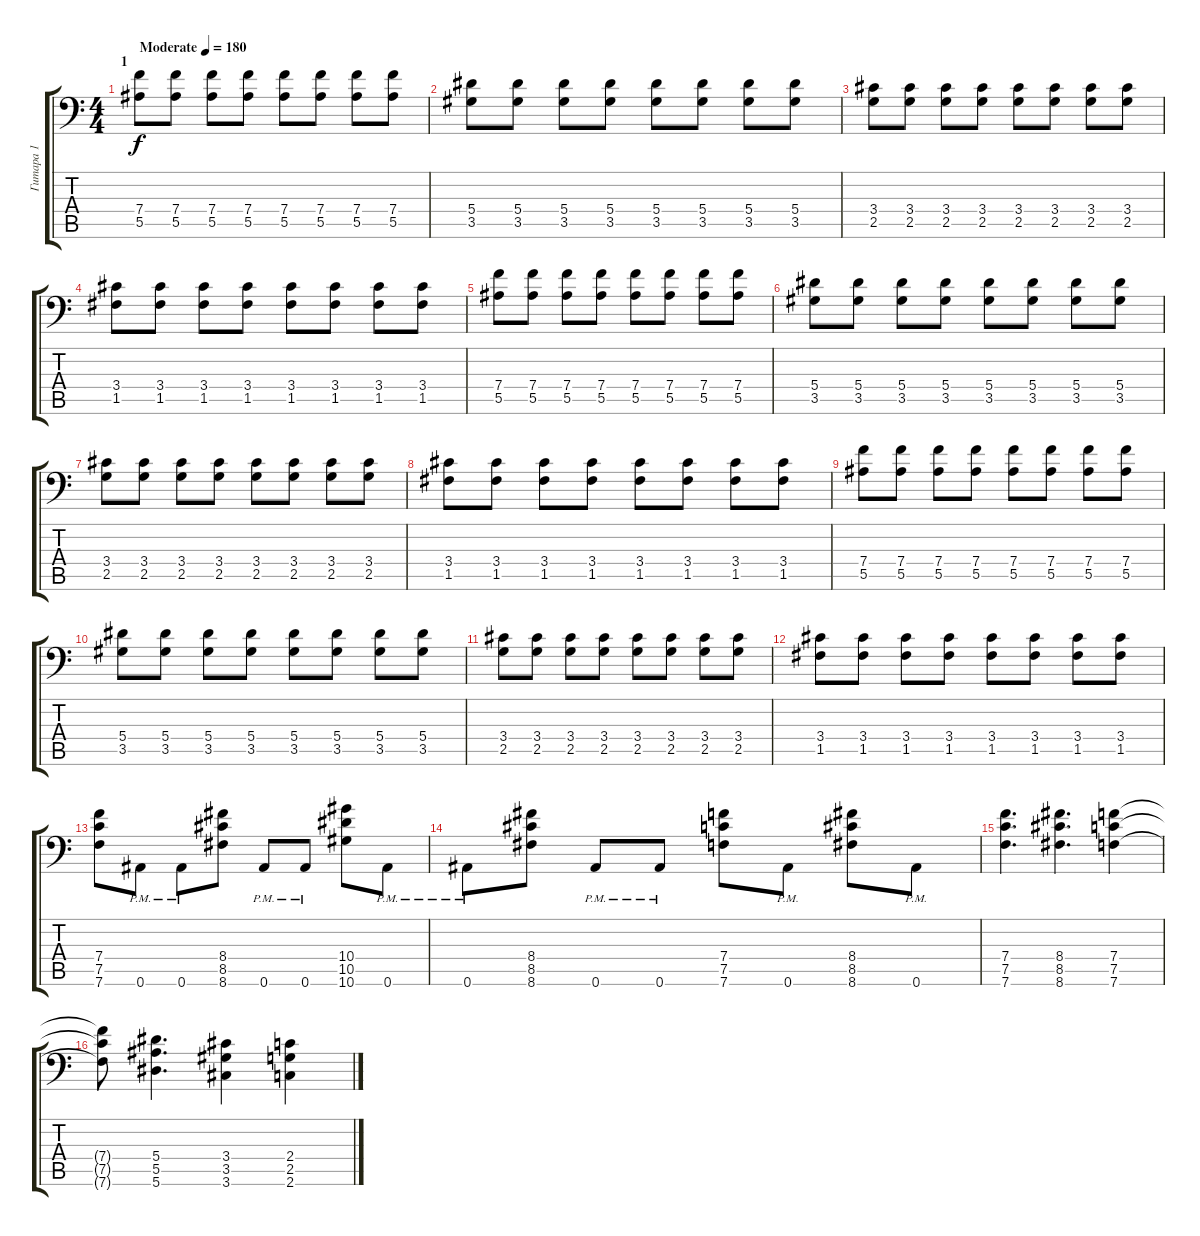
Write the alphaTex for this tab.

\track ("Гитара 1" "Гитара 1") {instrument distortionguitar}
\staff {score tabs}
\tuning (C4 G3 Eb3 Bb2 F2 Bb1) {hide}
\ts (4 4)
\section ("" "1")
\tempo (180 "Moderate")
\clef f4
\ks c
(7.4 5.5).8{dy f instrument distortionguitar} (7.4 5.5).8 (7.4 5.5).8 (7.4 5.5).8 (7.4 5.5).8 (7.4 5.5).8 (7.4 5.5).8 (7.4 5.5).8 |
(5.4 3.5).8 (5.4 3.5).8 (5.4 3.5).8 (5.4 3.5).8 (5.4 3.5).8 (5.4 3.5).8 (5.4 3.5).8 (5.4 3.5).8 |
(3.4 2.5).8 (3.4 2.5).8 (3.4 2.5).8 (3.4 2.5).8 (3.4 2.5).8 (3.4 2.5).8 (3.4 2.5).8 (3.4 2.5).8 |
(3.4 1.5).8 (3.4 1.5).8 (3.4 1.5).8 (3.4 1.5).8 (3.4 1.5).8 (3.4 1.5).8 (3.4 1.5).8 (3.4 1.5).8 |
(7.4 5.5).8 (7.4 5.5).8 (7.4 5.5).8 (7.4 5.5).8 (7.4 5.5).8 (7.4 5.5).8 (7.4 5.5).8 (7.4 5.5).8 |
(5.4 3.5).8 (5.4 3.5).8 (5.4 3.5).8 (5.4 3.5).8 (5.4 3.5).8 (5.4 3.5).8 (5.4 3.5).8 (5.4 3.5).8 |
(3.4 2.5).8 (3.4 2.5).8 (3.4 2.5).8 (3.4 2.5).8 (3.4 2.5).8 (3.4 2.5).8 (3.4 2.5).8 (3.4 2.5).8 |
(3.4 1.5).8 (3.4 1.5).8 (3.4 1.5).8 (3.4 1.5).8 (3.4 1.5).8 (3.4 1.5).8 (3.4 1.5).8 (3.4 1.5).8 |
(7.4 5.5).8 (7.4 5.5).8 (7.4 5.5).8 (7.4 5.5).8 (7.4 5.5).8 (7.4 5.5).8 (7.4 5.5).8 (7.4 5.5).8 |
(5.4 3.5).8 (5.4 3.5).8 (5.4 3.5).8 (5.4 3.5).8 (5.4 3.5).8 (5.4 3.5).8 (5.4 3.5).8 (5.4 3.5).8 |
(3.4 2.5).8 (3.4 2.5).8 (3.4 2.5).8 (3.4 2.5).8 (3.4 2.5).8 (3.4 2.5).8 (3.4 2.5).8 (3.4 2.5).8 |
(3.4 1.5).8 (3.4 1.5).8 (3.4 1.5).8 (3.4 1.5).8 (3.4 1.5).8 (3.4 1.5).8 (3.4 1.5).8 (3.4 1.5).8 |
(7.4 7.5 7.6).8 0.6{pm}.8 0.6{pm}.8 (8.4 8.5 8.6).8 0.6{pm}.8 0.6{pm}.8 (10.4 10.5 10.6).8 0.6{pm}.8 |
0.6{pm}.8 (8.4 8.5 8.6).8 0.6{pm}.8 0.6{pm}.8 (7.4 7.5 7.6).8 0.6{pm}.8 (8.4 8.5 8.6).8 0.6{pm}.8 |
(7.4 7.5 7.6).4{d} (8.4 8.5 8.6).4{d} (7.4 7.5 7.6).4 |
(7.4{t} 7.5{t} 7.6{t}).8 (5.4 5.5 5.6).4{d} (3.4 3.5 3.6).4 (2.4 2.5 2.6).4
